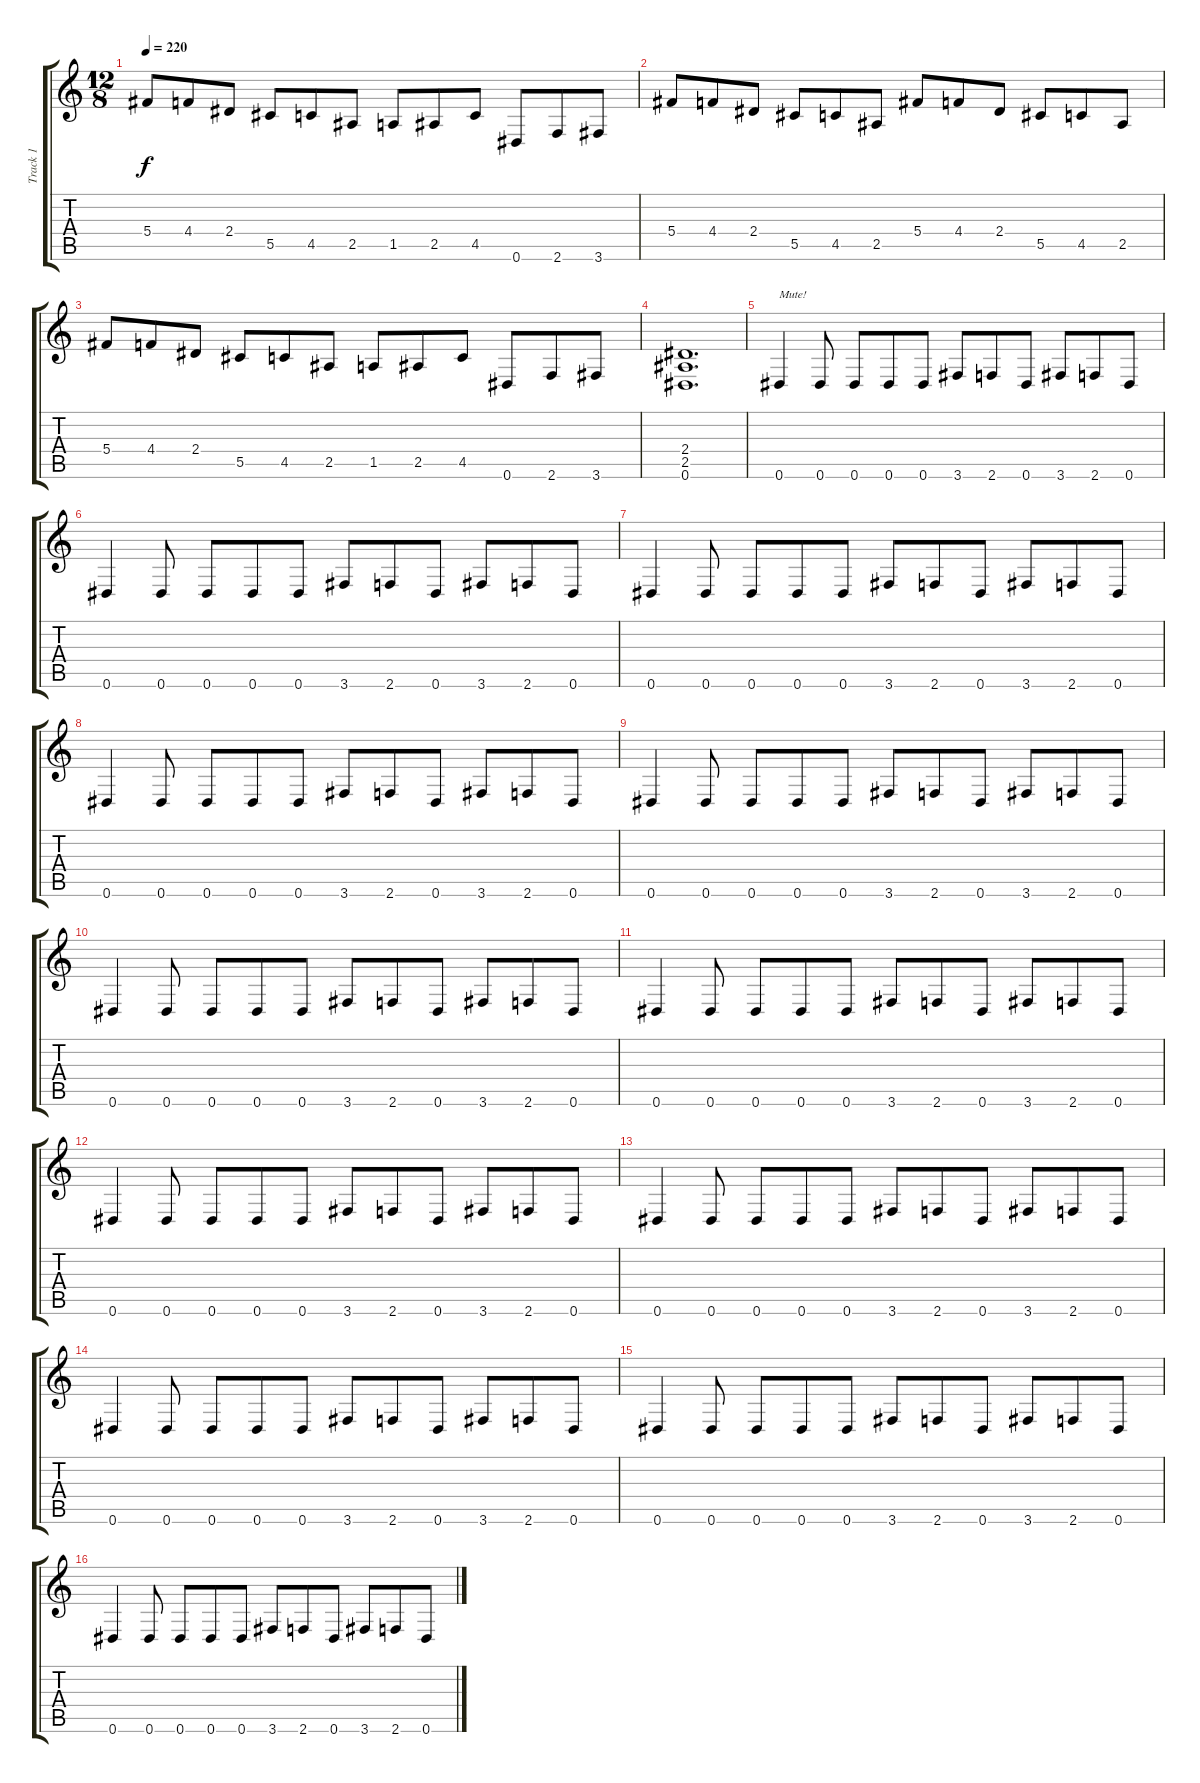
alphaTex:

\track ("Track 1" "Track 1") {instrument acousticguitarsteel}
\staff {score tabs}
\tuning (Eb4 Bb3 Gb3 Db3 Ab2 Eb2) {hide}
\ts (12 8)
\tempo 220
\clef g2
\ks c
5.4.8{dy f} 4.4.8 2.4.8 5.5.8 4.5.8 2.5.8 1.5.8 2.5.8 4.5.8 0.6.8 2.6.8 3.6.8 |
5.4.8 4.4.8 2.4.8 5.5.8 4.5.8 2.5.8 5.4.8 4.4.8 2.4.8 5.5.8 4.5.8 2.5.8 |
5.4.8 4.4.8 2.4.8 5.5.8 4.5.8 2.5.8 1.5.8 2.5.8 4.5.8 0.6.8 2.6.8 3.6.8 |
(2.4 2.5 0.6).1{d} |
0.6.4{txt "Mute!" instrument electricguitarmuted} 0.6.8 0.6.8 0.6.8 0.6.8 3.6.8 2.6.8 0.6.8 3.6.8 2.6.8 0.6.8 |
0.6.4{instrument electricguitarmuted} 0.6.8 0.6.8 0.6.8 0.6.8 3.6.8 2.6.8 0.6.8 3.6.8 2.6.8 0.6.8 |
0.6.4 0.6.8 0.6.8 0.6.8 0.6.8 3.6.8 2.6.8 0.6.8 3.6.8 2.6.8 0.6.8 |
0.6.4{instrument electricguitarmuted} 0.6.8 0.6.8 0.6.8 0.6.8 3.6.8 2.6.8 0.6.8 3.6.8 2.6.8 0.6.8 |
0.6.4 0.6.8 0.6.8 0.6.8 0.6.8 3.6.8 2.6.8 0.6.8 3.6.8 2.6.8 0.6.8 |
0.6.4{instrument electricguitarmuted} 0.6.8 0.6.8 0.6.8 0.6.8 3.6.8 2.6.8 0.6.8 3.6.8 2.6.8 0.6.8 |
0.6.4 0.6.8 0.6.8 0.6.8 0.6.8 3.6.8 2.6.8 0.6.8 3.6.8 2.6.8 0.6.8 |
0.6.4{instrument electricguitarmuted} 0.6.8 0.6.8 0.6.8 0.6.8 3.6.8 2.6.8 0.6.8 3.6.8 2.6.8 0.6.8 |
0.6.4 0.6.8 0.6.8 0.6.8 0.6.8 3.6.8 2.6.8 0.6.8 3.6.8 2.6.8 0.6.8 |
0.6.4{instrument electricguitarmuted} 0.6.8 0.6.8 0.6.8 0.6.8 3.6.8 2.6.8 0.6.8 3.6.8 2.6.8 0.6.8 |
0.6.4{instrument electricguitarmuted} 0.6.8 0.6.8 0.6.8 0.6.8 3.6.8 2.6.8 0.6.8 3.6.8 2.6.8 0.6.8 |
0.6.4{instrument electricguitarmuted} 0.6.8 0.6.8 0.6.8 0.6.8 3.6.8 2.6.8 0.6.8 3.6.8 2.6.8 0.6.8
